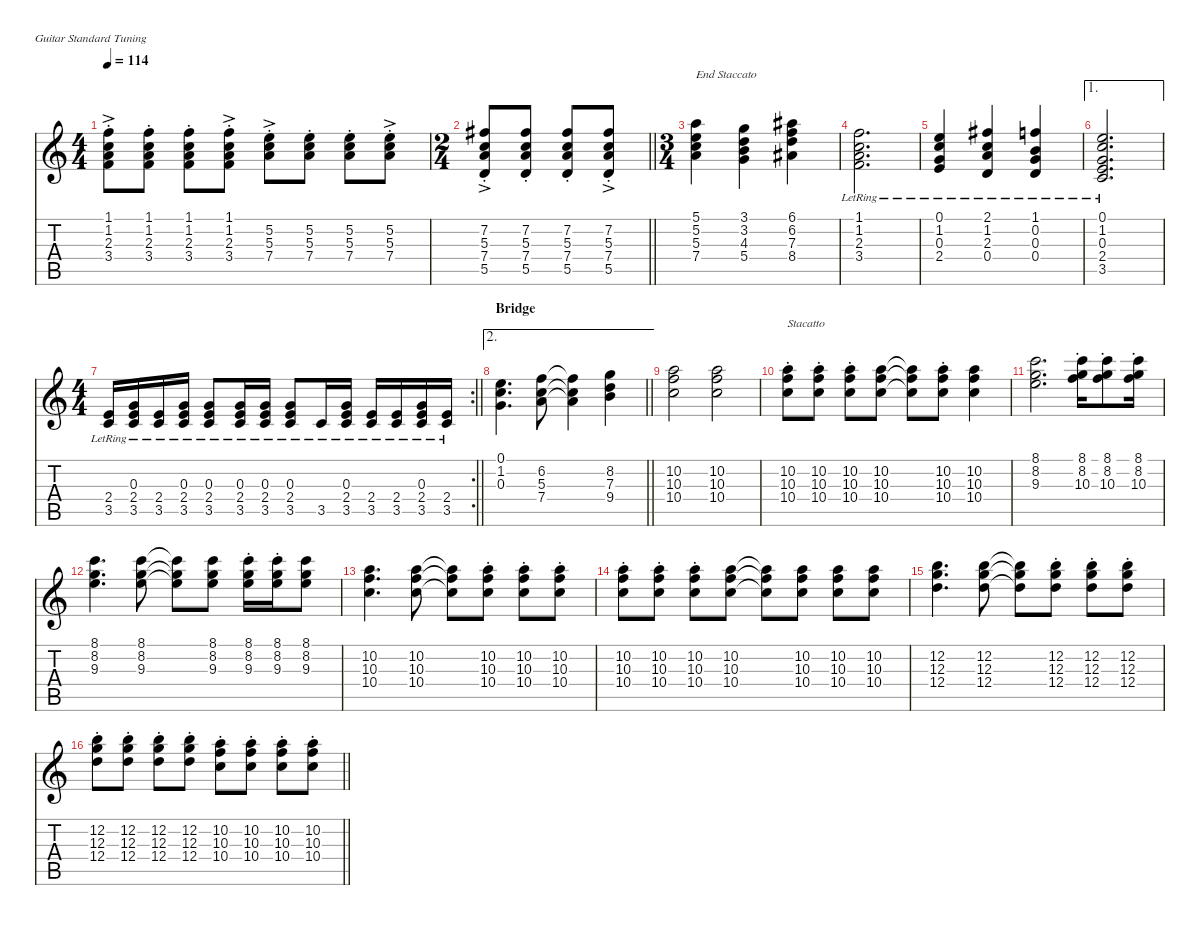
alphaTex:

\defaultSystemsLayout 4
\hideDynamics
\bracketExtendMode nobrackets
\singleTrackTrackNamePolicy hidden
\multiTrackTrackNamePolicy hidden
\firstSystemTrackNameMode fullname
\firstSystemTrackNameOrientation horizontal
\otherSystemsTrackNameOrientation horizontal
\track ("Lead" "jz.guit.") {instrument electricguitarjazz}
\staff {score tabs}
\tuning (E4 B3 G3 D3 A2 E2)
\ts (4 4)
\tempo 114
\clef g2
\ks c
(1.1{st} 1.2{ac st} 2.3{ac st} 3.4{ac st}).8{dy f beam Down} (1.1{st} 1.2{st} 2.3{st} 3.4{st}).8{beam Down} (1.1{st} 1.2{st} 2.3{st} 3.4{st}).8{beam Down} (1.1{st} 1.2{ac st} 2.3{ac st} 3.4{ac st}).8{beam Down} (5.2{ac st} 5.3{ac st} 7.4{ac st}).8{dy mf beam Down} (5.2{st} 5.3{st} 7.4{st}).8{dy f beam Down} (5.2{st} 5.3{st} 7.4{st}).8{beam Down} (5.2{ac st} 5.3{ac st} 7.4{ac st}).8{dy mf beam Down} |
\ts (2 4)
\beaming (8 2 2)
\barLineRight lightlight
(7.2{st acc #} 5.3{ac st} 7.4{ac st} 5.5{ac st}).8{dy f beam Up} (7.2{st acc #} 5.3{st} 7.4{st} 5.5{st}).8{beam Up} (7.2{st acc #} 5.3{st} 7.4{st} 5.5{st}).8{beam Up} (7.2{st acc #} 5.3{ac st} 7.4{ac st} 5.5{ac st}).8{beam Up} |
\ts (3 4)
\beaming (8 2 2 2)
(5.1 5.2 5.3 7.4).4{txt "End Staccato" dy mf beam Down} (3.1 3.2 4.3 5.4).4{beam Down} (6.1{acc #} 6.2 7.3 8.4{acc #}).4{beam Down} |
(1.1{lr} 1.2{lr} 2.3{lr} 3.4{lr}).2{d beam Down} |
(0.1{lr} 1.2{lr} 0.3{lr} 2.4{lr}).4{beam Up} (2.1{lr acc #} 1.2{lr} 2.3{lr} 0.4{lr}).4{beam Up} (1.1{lr} 0.2{lr} 0.3{lr} 0.4{lr}).4{beam Up} |
\ae 1
(0.1{lr} 1.2{lr} 0.3{lr} 2.4{lr} 3.5{lr}).2{d dy f beam Up} |
\rc 2
\ts (4 4)
\beaming (8 2 2 2 2)
\barLineRight lightlight
(2.4{lr} 3.5{lr}).16{beam Up} (0.3{lr} 2.4{lr} 3.5{lr}).16{beam Up} (2.4{lr} 3.5{lr}).16{beam Up} (0.3{lr} 2.4{lr} 3.5{lr}).16{beam Up} (0.3{lr} 2.4{lr} 3.5{lr}).8{beam Up} (0.3{lr} 2.4{lr} 3.5{lr}).16{beam Up} (0.3{lr} 2.4{lr} 3.5{lr}).16{dy mf beam Up} (0.3{lr} 2.4{lr} 3.5{lr}).8{dy f beam Up} 3.5{lr}.16{beam Up} (0.3{lr} 2.4{lr} 3.5{lr}).16{beam Up} (2.4{lr} 3.5{lr}).16{beam Up} (2.4{lr} 3.5{lr}).16{dy mf beam Up} (0.3{lr} 2.4{lr} 3.5{lr}).16{dy f beam Up} (2.4{lr} 3.5{lr}).16{dy mf beam Up} |
\ae 2
\section ("" "Bridge")
\barLineRight lightlight
(0.1 1.2 0.3).4{d beam Down} (6.2 5.3 7.4).8{beam Down} (6.2{t} 5.3{t} 7.4{t}).4{beam Down} (8.2 7.3 9.4).4{beam Down} |
(10.2 10.3 10.4).2{beam Down} (10.2 10.3 10.4).2{beam Down} |
(10.2{st} 10.3{st} 10.4{st}).8{txt "Stacatto" beam Down} (10.2{st} 10.3{st} 10.4{st}).8{beam Down} (10.2{st} 10.3{st} 10.4{st}).8{beam Down} (10.2 10.3 10.4).8{beam Down} (10.2{t} 10.3{t} 10.4{t}).8{beam Down} (10.2{st} 10.3{st} 10.4{st}).8{beam Down} (10.2 10.3 10.4).4{beam Down} |
(8.1 8.2 9.3).2{d beam Down} (8.1{st} 8.2{st} 10.3{st}).16{beam Down} (8.1{st} 8.2{st} 10.3{st}).8{beam Down} (8.1{st} 8.2{st} 10.3{st}).16{beam Down} |
(8.1 8.2 9.3).4{d beam Down} (8.1 8.2 9.3).8{beam Down} (8.1{t} 8.2{t} 9.3{t}).8{beam Down} (8.1 8.2 9.3).8{beam Down} (8.1{st} 8.2{st} 9.3{st}).16{beam Down} (8.1{st} 8.2{st} 9.3{st}).16{beam Down} (8.1 8.2 9.3).8{beam Down} |
(10.2 10.3 10.4).4{d beam Down} (10.2 10.3 10.4).8{beam Down} (10.2{t} 10.3{t} 10.4{t}).8{beam Down} (10.2{st} 10.3{st} 10.4{st}).8{beam Down} (10.2{st} 10.3{st} 10.4{st}).8{beam Down} (10.2{st} 10.3{st} 10.4{st}).8{beam Down} |
(10.2{st} 10.3{st} 10.4{st}).8{beam Down} (10.2{st} 10.3{st} 10.4{st}).8{beam Down} (10.2{st} 10.3{st} 10.4{st}).8{beam Down} (10.2 10.3 10.4).8{beam Down} (10.2{t} 10.3{t} 10.4{t}).8{beam Down} (10.2 10.3 10.4).8{beam Down} (10.2 10.3 10.4).8{beam Down} (10.2 10.3 10.4).8{beam Down} |
(12.2 12.3 12.4).4{d beam Down} (12.2 12.3 12.4).8{beam Down} (12.2{t} 12.3{t} 12.4{t}).8{beam Down} (12.2{st} 12.3{st} 12.4{st}).8{beam Down} (12.2{st} 12.3{st} 12.4{st}).8{beam Down} (12.2{st} 12.3{st} 12.4{st}).8{beam Down} |
\barLineRight lightlight
(12.2{st} 12.3{st} 12.4{st}).8{beam Down} (12.2{st} 12.3{st} 12.4{st}).8{beam Down} (12.2{st} 12.3{st} 12.4{st}).8{beam Down} (12.2{st} 12.3{st} 12.4{st}).8{beam Down} (10.2{st} 10.3{st} 10.4{st}).8{beam Down} (10.2{st} 10.3{st} 10.4{st}).8{beam Down} (10.2{st} 10.3{st} 10.4{st}).8{beam Down} (10.2{st} 10.3{st} 10.4{st}).8{beam Down}
